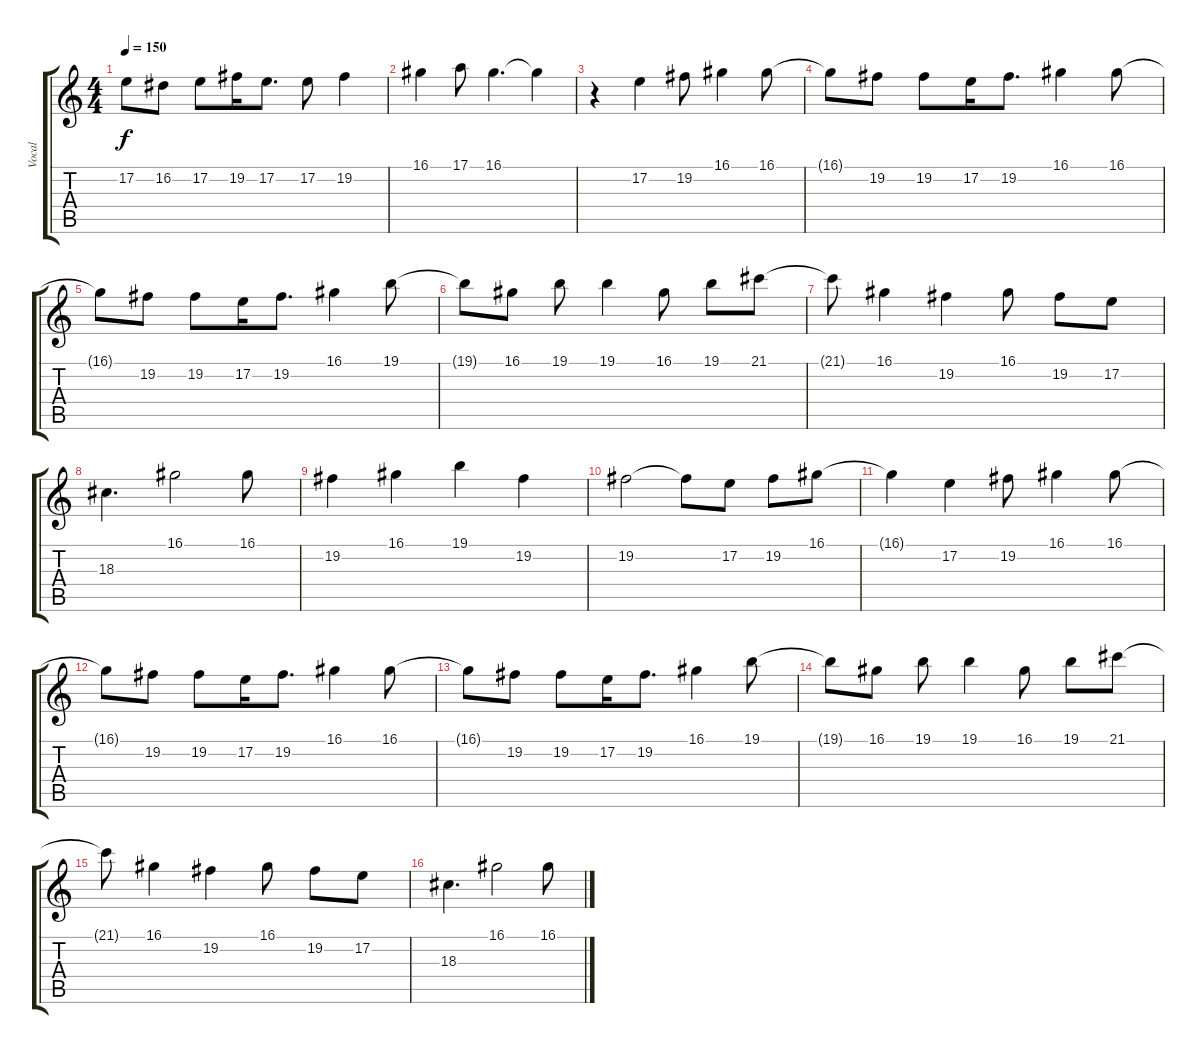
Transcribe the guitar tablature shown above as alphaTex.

\track ("Vocal" "Vocal") {instrument stringensemble1}
\staff {score tabs}
\tuning (E4 B3 G3 D3 A2 E2) {hide}
\ts (4 4)
\tempo 150
\clef g2
\ks c
17.2.8{dy f} 16.2.8 17.2.8 19.2.16 17.2.8{d} 17.2.8 19.2.4 |
16.1.4 17.1.8 16.1.4{d} 16.1{t}.4 |
r.4 17.2.4 19.2.8 16.1.4 16.1.8 |
16.1{t}.8 19.2.8 19.2.8 17.2.16 19.2.8{d} 16.1.4 16.1.8 |
16.1{t}.8 19.2.8 19.2.8 17.2.16 19.2.8{d} 16.1.4 19.1.8 |
19.1{t}.8 16.1.8 19.1.8 19.1.4 16.1.8 19.1.8 21.1.8 |
21.1{t}.8 16.1.4 19.2.4 16.1.8 19.2.8 17.2.8 |
18.3.4{d} 16.1.2 16.1.8 |
19.2.4 16.1.4 19.1.4 19.2.4 |
19.2.2 19.2{t}.8 17.2.8 19.2.8 16.1.8 |
16.1{t}.4 17.2.4 19.2.8 16.1.4 16.1.8 |
16.1{t}.8 19.2.8 19.2.8 17.2.16 19.2.8{d} 16.1.4 16.1.8 |
16.1{t}.8 19.2.8 19.2.8 17.2.16 19.2.8{d} 16.1.4 19.1.8 |
19.1{t}.8 16.1.8 19.1.8 19.1.4 16.1.8 19.1.8 21.1.8 |
21.1{t}.8 16.1.4 19.2.4 16.1.8 19.2.8 17.2.8 |
18.3.4{d} 16.1.2 16.1.8
